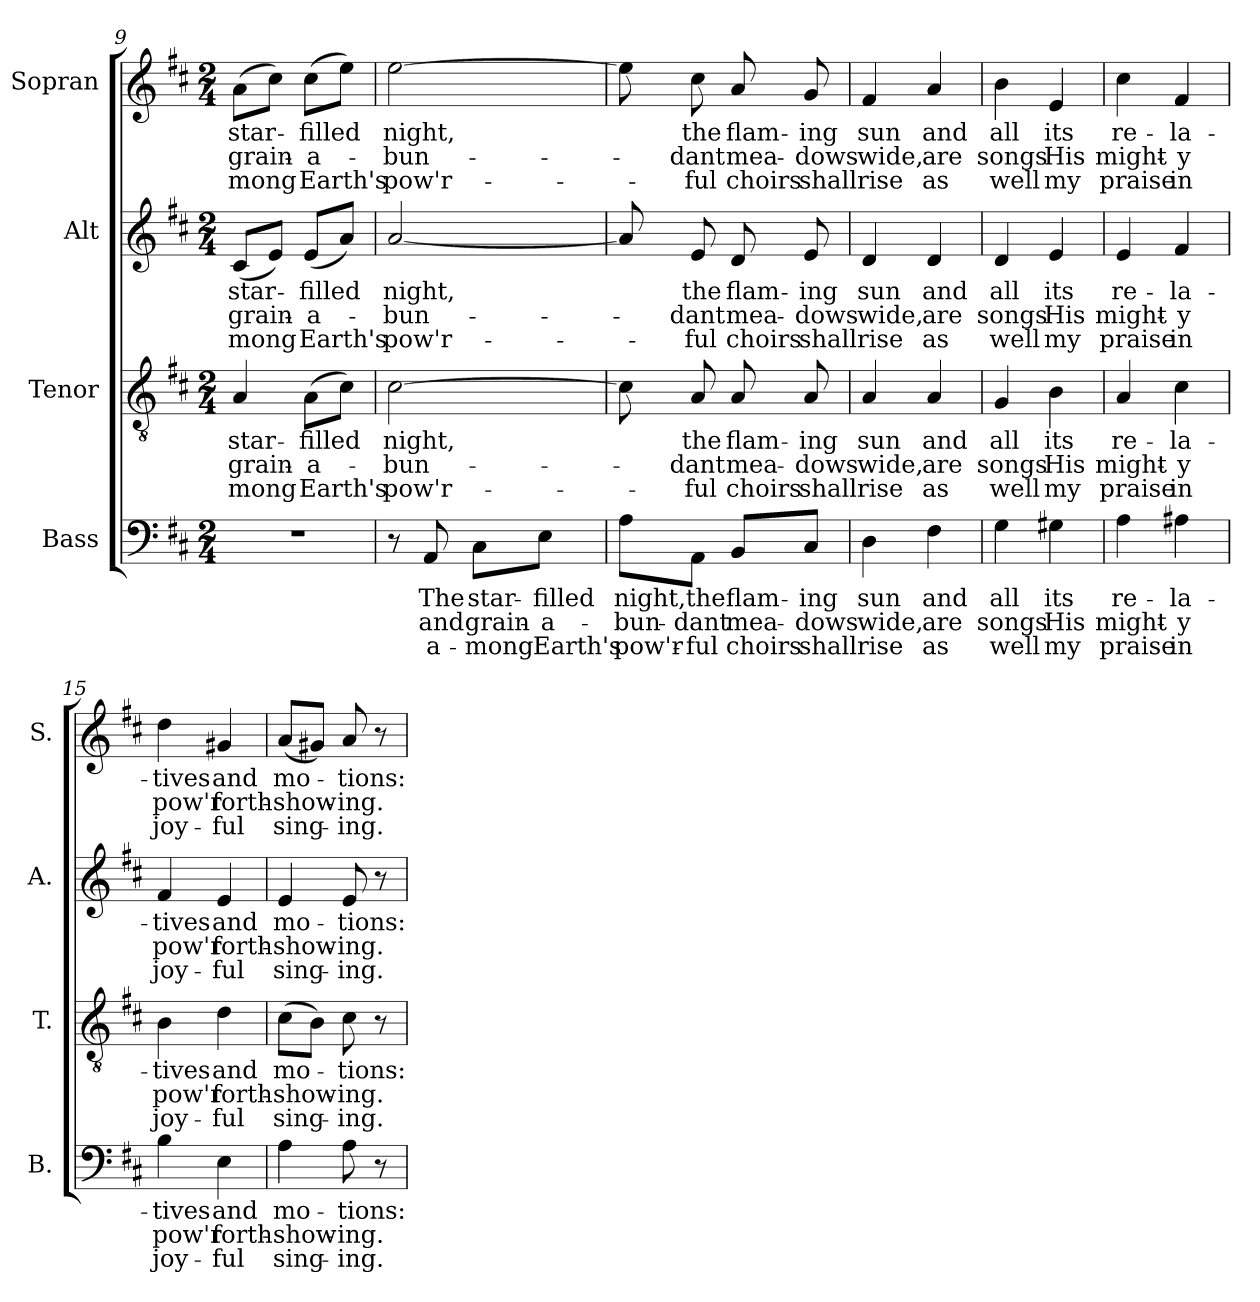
**kern	**text	**text	**text	**kern	**text	**text	**text	**kern	**text	**text	**text	**kern	**text	**text	**text
*part4	*part4	*part4	*part4	*part3	*part3	*part3	*part3	*part2	*part2	*part2	*part2	*part1	*part1	*part1	*part1
*staff4	*staff4	*staff4	*staff4	*staff3	*staff3	*staff3	*staff3	*staff2	*staff2	*staff2	*staff2	*staff1	*staff1	*staff1	*staff1
*I"Bass	*	*	*	*I"Tenor	*	*	*	*I"Alt	*	*	*	*I"Sopran	*	*	*
*I'B.	*	*	*	*I'T.	*	*	*	*I'A.	*	*	*	*I'S.	*	*	*
*clefF4	*	*	*	*clefGv2	*	*	*	*clefG2	*	*	*	*clefG2	*	*	*
*k[f#c#]	*	*	*	*k[f#c#]	*	*	*	*k[f#c#]	*	*	*	*k[f#c#]	*	*	*
*D:	*	*	*	*D:	*	*	*	*D:	*	*	*	*D:	*	*	*
*M2/4	*	*	*	*M2/4	*	*	*	*M2/4	*	*	*	*M2/4	*	*	*
=9	=9	=9	=9	=9	=9	=9	=9	=9	=9	=9	=9	=9	=9	=9	=9
!	!	!	!	!	!LO:LY:b	!LO:LY:b	!LO:LY:b	!	!	!	!	!	!	!	!
!	!	!	!	!	!	!	!	!	!LO:LY:b	!LO:LY:b	!LO:LY:b	!	!	!	!
!	!	!	!	!	!	!	!	!	!	!	!	!	!LO:LY:b	!LO:LY:b	!LO:LY:b
2r	.	.	.	4A/	star-	grain-	-mong	(<8c#/L	star-	grain-	-mong	(>8a\L	star-	grain-	-mong
.	.	.	.	.	.	.	.	8e/J)	.	.	.	8cc#\J)	.	.	.
!	!	!	!	!	!LO:LY:b	!LO:LY:b	!LO:LY:b	!	!	!	!	!	!	!	!
!	!	!	!	!	!	!	!	!	!LO:LY:b	!LO:LY:b	!LO:LY:b	!	!	!	!
!	!	!	!	!	!	!	!	!	!	!	!	!	!LO:LY:b	!LO:LY:b	!LO:LY:b
.	.	.	.	(>8A\L	-filled	-a-	Earth's	(<8e/L	-filled	-a-	Earth's	(>8cc#\L	-filled	-a-	Earth's
.	.	.	.	8c#\J)	.	.	.	8a/J)	.	.	.	8ee\J)	.	.	.
=10	=10	=10	=10	=10	=10	=10	=10	=10	=10	=10	=10	=10	=10	=10	=10
!	!	!	!	!	!LO:LY:b	!LO:LY:b	!LO:LY:b	!	!	!	!	!	!	!	!
!	!	!	!	!	!	!	!	!	!LO:LY:b	!LO:LY:b	!LO:LY:b	!	!	!	!
!	!	!	!	!	!	!	!	!	!	!	!	!	!LO:LY:b	!LO:LY:b	!LO:LY:b
8r	.	.	.	[2c#\	night,	-bun-	pow'r-	[2a/	night,	-bun-	pow'r-	[2ee\	night,	-bun-	pow'r-
!	!LO:LY:b	!LO:LY:b	!LO:LY:b	!	!	!	!	!	!	!	!	!	!	!	!
8AA/	The	and	a-	.	.	.	.	.	.	.	.	.	.	.	.
!	!LO:LY:b	!LO:LY:b	!LO:LY:b	!	!	!	!	!	!	!	!	!	!	!	!
8C#\L	star-	grain-	-mong	.	.	.	.	.	.	.	.	.	.	.	.
!	!LO:LY:b	!LO:LY:b	!LO:LY:b	!	!	!	!	!	!	!	!	!	!	!	!
8E\J	-filled	-a-	Earth's	.	.	.	.	.	.	.	.	.	.	.	.
!!LO:PB:g=z
=11	=11	=11	=11	=11	=11	=11	=11	=11	=11	=11	=11	=11	=11	=11	=11
!	!LO:LY:b	!LO:LY:b	!LO:LY:b	!	!	!	!	!	!	!	!	!	!	!	!
8A\L	night,	-bun-	pow'r-	8c#\]	.	.	.	8a/]	.	.	.	8ee\]	.	.	.
!	!LO:LY:b	!LO:LY:b	!LO:LY:b	!	!	!	!	!	!	!	!	!	!	!	!
!	!	!	!	!	!LO:LY:b	!LO:LY:b	!LO:LY:b	!	!	!	!	!	!	!	!
!	!	!	!	!	!	!	!	!	!LO:LY:b	!LO:LY:b	!LO:LY:b	!	!	!	!
!	!	!	!	!	!	!	!	!	!	!	!	!	!LO:LY:b	!LO:LY:b	!LO:LY:b
8AA\J	the	-dant	-ful	8A/	the	-dant	-ful	8e/	the	-dant	-ful	8cc#\	the	-dant	-ful
!	!LO:LY:b	!LO:LY:b	!LO:LY:b	!	!	!	!	!	!	!	!	!	!	!	!
!	!	!	!	!	!LO:LY:b	!LO:LY:b	!LO:LY:b	!	!	!	!	!	!	!	!
!	!	!	!	!	!	!	!	!	!LO:LY:b	!LO:LY:b	!LO:LY:b	!	!	!	!
!	!	!	!	!	!	!	!	!	!	!	!	!	!LO:LY:b	!LO:LY:b	!LO:LY:b
8BB/L	flam-	mea-	choirs	8A/	flam-	mea-	choirs	8d/	flam-	mea-	choirs	8a/	flam-	mea-	choirs
!	!LO:LY:b	!LO:LY:b	!LO:LY:b	!	!	!	!	!	!	!	!	!	!	!	!
!	!	!	!	!	!LO:LY:b	!LO:LY:b	!LO:LY:b	!	!	!	!	!	!	!	!
!	!	!	!	!	!	!	!	!	!LO:LY:b	!LO:LY:b	!LO:LY:b	!	!	!	!
!	!	!	!	!	!	!	!	!	!	!	!	!	!LO:LY:b	!LO:LY:b	!LO:LY:b
8C#/J	-ing	-dows	shall	8A/	-ing	-dows	shall	8e/	-ing	-dows	shall	8g/	-ing	-dows	shall
=12	=12	=12	=12	=12	=12	=12	=12	=12	=12	=12	=12	=12	=12	=12	=12
!	!LO:LY:b	!LO:LY:b	!LO:LY:b	!	!	!	!	!	!	!	!	!	!	!	!
!	!	!	!	!	!LO:LY:b	!LO:LY:b	!LO:LY:b	!	!	!	!	!	!	!	!
!	!	!	!	!	!	!	!	!	!LO:LY:b	!LO:LY:b	!LO:LY:b	!	!	!	!
!	!	!	!	!	!	!	!	!	!	!	!	!	!LO:LY:b	!LO:LY:b	!LO:LY:b
4D\	sun	wide,	rise	4A/	sun	wide,	rise	4d/	sun	wide,	rise	4f#/	sun	wide,	rise
!	!LO:LY:b	!LO:LY:b	!LO:LY:b	!	!	!	!	!	!	!	!	!	!	!	!
!	!	!	!	!	!LO:LY:b	!LO:LY:b	!LO:LY:b	!	!	!	!	!	!	!	!
!	!	!	!	!	!	!	!	!	!LO:LY:b	!LO:LY:b	!LO:LY:b	!	!	!	!
!	!	!	!	!	!	!	!	!	!	!	!	!	!LO:LY:b	!LO:LY:b	!LO:LY:b
4F#\	and	are	as	4A/	and	are	as	4d/	and	are	as	4a/	and	are	as
=13	=13	=13	=13	=13	=13	=13	=13	=13	=13	=13	=13	=13	=13	=13	=13
!	!LO:LY:b	!LO:LY:b	!LO:LY:b	!	!	!	!	!	!	!	!	!	!	!	!
!	!	!	!	!	!LO:LY:b	!LO:LY:b	!LO:LY:b	!	!	!	!	!	!	!	!
!	!	!	!	!	!	!	!	!	!LO:LY:b	!LO:LY:b	!LO:LY:b	!	!	!	!
!	!	!	!	!	!	!	!	!	!	!	!	!	!LO:LY:b	!LO:LY:b	!LO:LY:b
4G\	all	songs	well	4G/	all	songs	well	4d/	all	songs	well	4b\	all	songs	well
!	!LO:LY:b	!LO:LY:b	!LO:LY:b	!	!	!	!	!	!	!	!	!	!	!	!
!	!	!	!	!	!LO:LY:b	!LO:LY:b	!LO:LY:b	!	!	!	!	!	!	!	!
!	!	!	!	!	!	!	!	!	!LO:LY:b	!LO:LY:b	!LO:LY:b	!	!	!	!
!	!	!	!	!	!	!	!	!	!	!	!	!	!LO:LY:b	!LO:LY:b	!LO:LY:b
4G#X\	its	His	my	4B\	its	His	my	4e/	its	His	my	4e/	its	His	my
=14	=14	=14	=14	=14	=14	=14	=14	=14	=14	=14	=14	=14	=14	=14	=14
!	!LO:LY:b	!LO:LY:b	!LO:LY:b	!	!	!	!	!	!	!	!	!	!	!	!
!	!	!	!	!	!LO:LY:b	!LO:LY:b	!LO:LY:b	!	!	!	!	!	!	!	!
!	!	!	!	!	!	!	!	!	!LO:LY:b	!LO:LY:b	!LO:LY:b	!	!	!	!
!	!	!	!	!	!	!	!	!	!	!	!	!	!LO:LY:b	!LO:LY:b	!LO:LY:b
4A\	re-	might-	praise	4A/	re-	might-	praise	4e/	re-	might-	praise	4cc#\	re-	might-	praise
!	!LO:LY:b	!LO:LY:b	!LO:LY:b	!	!	!	!	!	!	!	!	!	!	!	!
!	!	!	!	!	!LO:LY:b	!LO:LY:b	!LO:LY:b	!	!	!	!	!	!	!	!
!	!	!	!	!	!	!	!	!	!LO:LY:b	!LO:LY:b	!LO:LY:b	!	!	!	!
!	!	!	!	!	!	!	!	!	!	!	!	!	!LO:LY:b	!LO:LY:b	!LO:LY:b
4A#X\	-la-	-y	in	4c#\	-la-	-y	in	4f#/	-la-	-y	in	4f#/	-la-	-y	in
=15	=15	=15	=15	=15	=15	=15	=15	=15	=15	=15	=15	=15	=15	=15	=15
!	!LO:LY:b	!LO:LY:b	!LO:LY:b	!	!	!	!	!	!	!	!	!	!	!	!
!	!	!	!	!	!LO:LY:b	!LO:LY:b	!LO:LY:b	!	!	!	!	!	!	!	!
!	!	!	!	!	!	!	!	!	!LO:LY:b	!LO:LY:b	!LO:LY:b	!	!	!	!
!	!	!	!	!	!	!	!	!	!	!	!	!	!LO:LY:b	!LO:LY:b	!LO:LY:b
4B\	-tives	pow'r	joy-	4B\	-tives	pow'r	joy-	4f#/	-tives	pow'r	joy-	4dd\	-tives	pow'r	joy-
!	!LO:LY:b	!LO:LY:b	!LO:LY:b	!	!	!	!	!	!	!	!	!	!	!	!
!	!	!	!	!	!LO:LY:b	!LO:LY:b	!LO:LY:b	!	!	!	!	!	!	!	!
!	!	!	!	!	!	!	!	!	!LO:LY:b	!LO:LY:b	!LO:LY:b	!	!	!	!
!	!	!	!	!	!	!	!	!	!	!	!	!	!LO:LY:b	!LO:LY:b	!LO:LY:b
4E\	and	forth-	-ful	4d\	and	forth-	-ful	4e/	and	forth-	-ful	4g#X/	and	forth-	-ful
=16	=16	=16	=16	=16	=16	=16	=16	=16	=16	=16	=16	=16	=16	=16	=16
!	!LO:LY:b	!LO:LY:b	!LO:LY:b	!	!	!	!	!	!	!	!	!	!	!	!
!	!	!	!	!	!LO:LY:b	!LO:LY:b	!LO:LY:b	!	!	!	!	!	!	!	!
!	!	!	!	!	!	!	!	!	!LO:LY:b	!LO:LY:b	!LO:LY:b	!	!	!	!
!	!	!	!	!	!	!	!	!	!	!	!	!	!LO:LY:b	!LO:LY:b	!LO:LY:b
4A\	mo-	-show-	sing-	(>8c#\L	mo-	-show-	sing-	4e/	mo-	-show-	sing-	(<8a/L	mo-	-show-	sing-
.	.	.	.	8B\J)	.	.	.	.	.	.	.	8g#X/J)	.	.	.
!	!LO:LY:b	!LO:LY:b	!LO:LY:b	!	!	!	!	!	!	!	!	!	!	!	!
!	!	!	!	!	!LO:LY:b	!LO:LY:b	!LO:LY:b	!	!	!	!	!	!	!	!
!	!	!	!	!	!	!	!	!	!LO:LY:b	!LO:LY:b	!LO:LY:b	!	!	!	!
!	!	!	!	!	!	!	!	!	!	!	!	!	!LO:LY:b	!LO:LY:b	!LO:LY:b
8A\	-tions:	-ing.	-ing.	8c#\	-tions:	-ing.	-ing.	8e/	-tions:	-ing.	-ing.	8a/	-tions:	-ing.	-ing.
8r	.	.	.	8r	.	.	.	8r	.	.	.	8r	.	.	.
=	=	=	=	=	=	=	=	=	=	=	=	=	=	=	=
*-	*-	*-	*-	*-	*-	*-	*-	*-	*-	*-	*-	*-	*-	*-	*-
